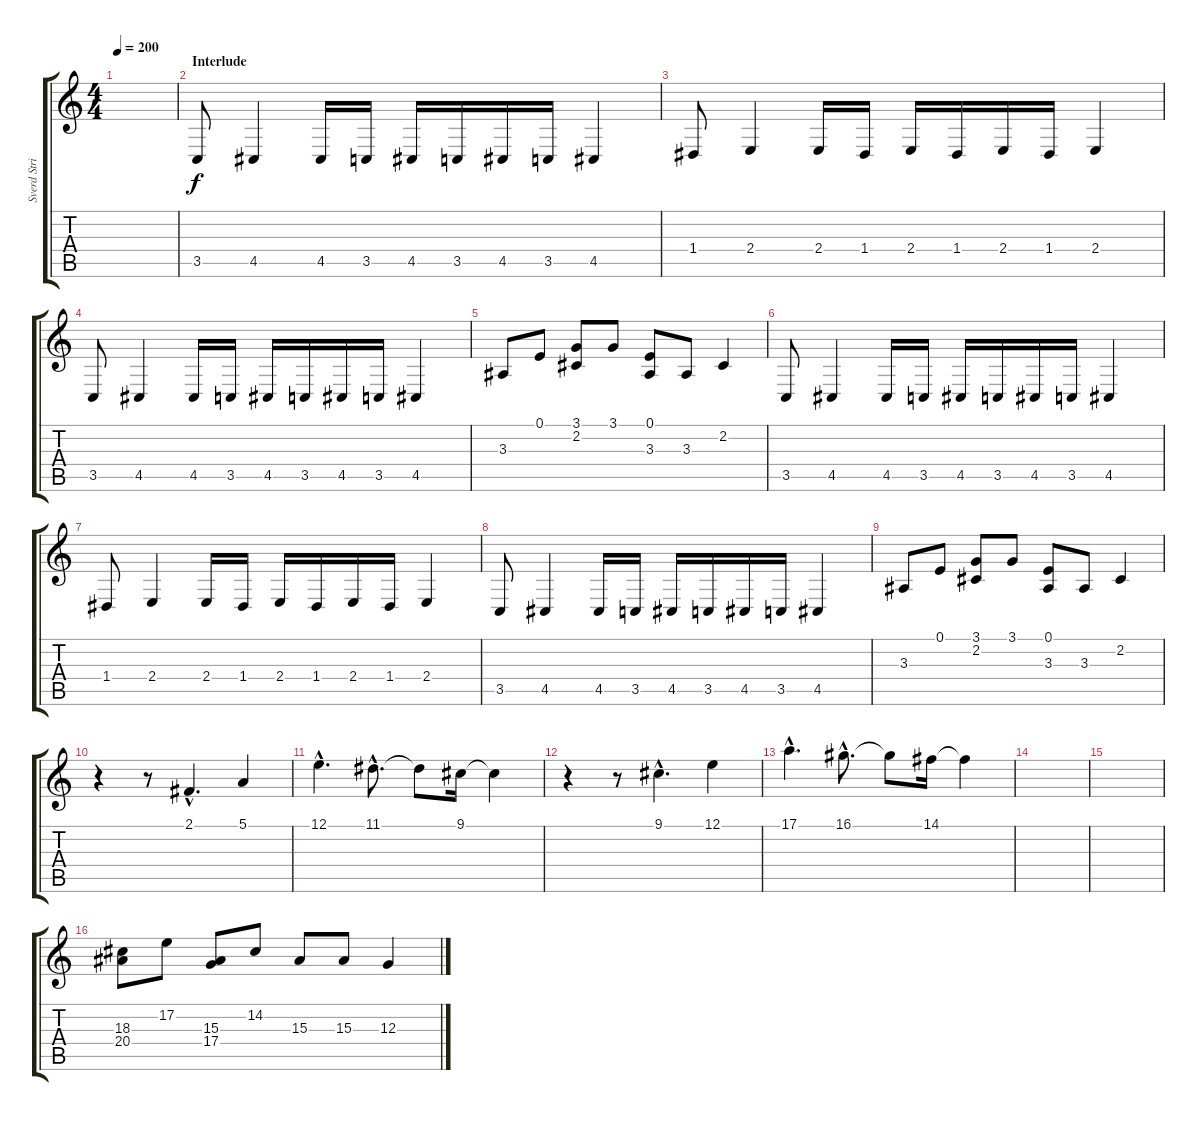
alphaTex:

\track ("Sverd Strings" "Sverd Stri") {instrument stringensemble1}
\staff {score tabs}
\tuning (E4 B3 G3 D3 A2 E2) {hide}
\ts (4 4)
\tempo 200
\clef g2
\ks c
|
\section ("" "Interlude")
3.5.8{volume 9} 4.5.4 4.5.16 3.5.16 4.5.16 3.5.16 4.5.16 3.5.16 4.5.4 |
1.4.8 2.4.4 2.4.16 1.4.16 2.4.16 1.4.16 2.4.16 1.4.16 2.4.4 |
3.5.8 4.5.4 4.5.16 3.5.16 4.5.16 3.5.16 4.5.16 3.5.16 4.5.4 |
3.3.8{volume 14} 0.1.8 (3.1 2.2).8 3.1.8 (0.1 3.3).8 3.3.8 2.2.4 |
3.5.8{volume 9} 4.5.4 4.5.16 3.5.16 4.5.16 3.5.16 4.5.16 3.5.16 4.5.4 |
1.4.8 2.4.4 2.4.16 1.4.16 2.4.16 1.4.16 2.4.16 1.4.16 2.4.4 |
3.5.8 4.5.4 4.5.16 3.5.16 4.5.16 3.5.16 4.5.16 3.5.16 4.5.4 |
3.3.8{volume 14} 0.1.8 (3.1 2.2).8 3.1.8 (0.1 3.3).8 3.3.8 2.2.4 |
r.4{volume 14} r.8 2.1{hac}.4{d} 5.1.4 |
12.1{hac}.4{d} 11.1{hac}.8{d} 11.1{t}.8 9.1.16 9.1{t}.4 |
r.4 r.8 9.1{hac}.4{d} 12.1.4 |
17.1{hac}.4{d} 16.1{hac}.8{d} 16.1{t}.8 14.1.16 14.1{t}.4 |
|
|
(18.3 20.4).8{volume 14} 17.2.8 (15.3 17.4).8 14.2.8 15.3.8 15.3.8 12.3.4
